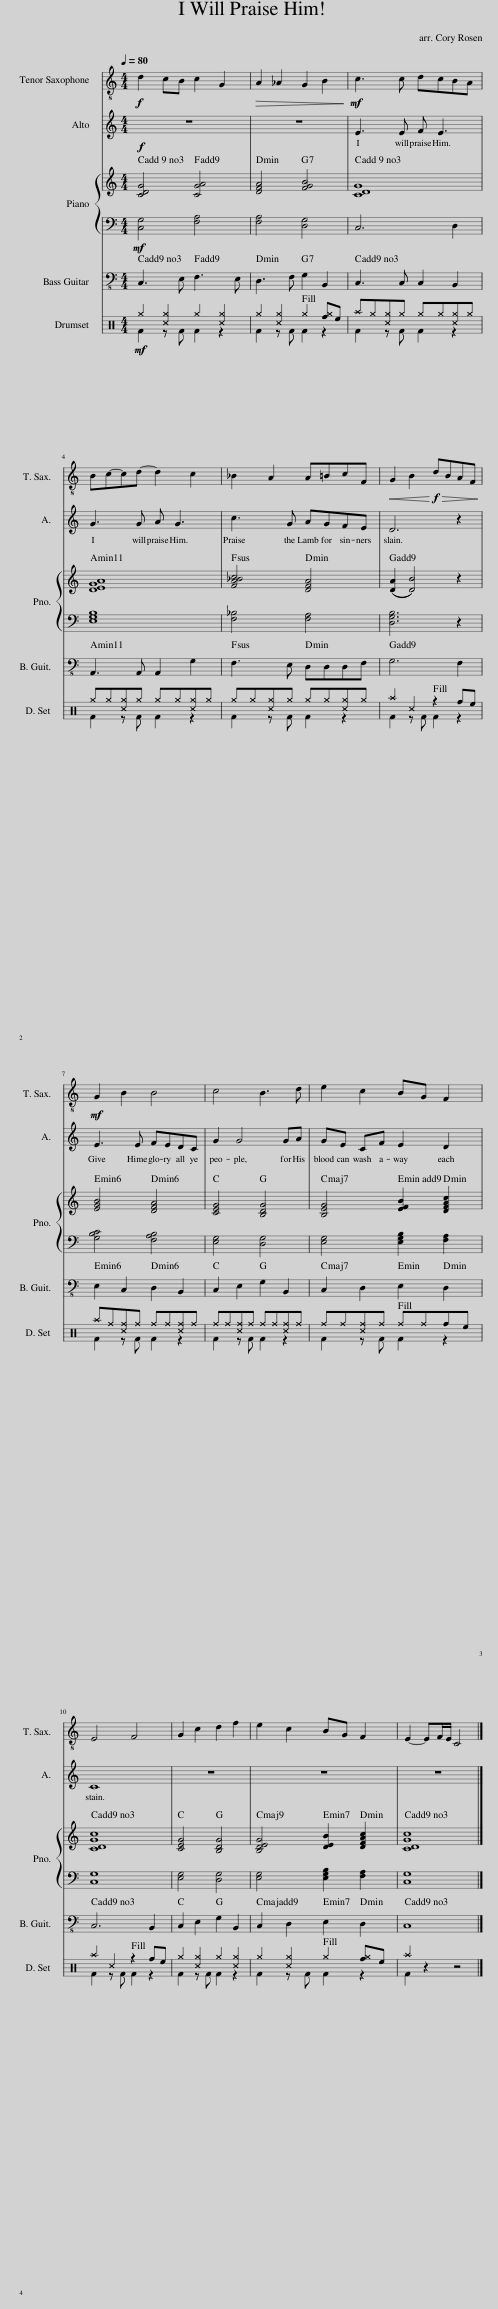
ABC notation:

X:1
%%score 1 2 { 3 | 4 } 5 ( 6 7 )
L:1/8
Q:1/4=80
M:4/4
I:linebreak $
K:C
V:1 treble transpose=-14
V:2 treble
V:3 treble
V:4 bass
V:5 bass transpose=-12
V:6 perc
K:none
V:7 perc
K:none
V:1
[K:C]!f! e2 d^c d2 A2 |!>(! B2 _B2 A2 ^c2!>)! |!mf! d3 d ed^cB |$ ^cd-de- e2 d2 | c2 B2 B^cdG | %5
!<(! A2 ^c2!<)!!f!!>(! ecBG!>)! |$!mf! A2 ^c2 c4 | d4 ^c3 e | ^f2 d2 ^cA G2 |$ ^F4 G4 | %10
 A2 d2 e2 g2 | ^f2 d2 ^cA G2 | ^F2- FG/F/ D4 |] %13
V:2
!f! z8 | z8 | E3 E F E3 |$ G3 G A G3 | c3 G AGFE | %5
 D6 z2 |$ E3 E FEDC | G2 G4 GA | GE CF E2 D2 |$ C8 | %10
 z8 | z8 | z8 |] %13
V:3
 [CDG]4 [CGA]4 | [DFA]4 [FGB]4 | [CDG]8 |$ [DEGA]8 | [FA_Bc]4 [DFA]4 | %5
 ((([DA]2 [DB]4))) z2 |$ [EGB]4 [DFA]4 | [CEG]4 [B,DG]4 | [B,EG]4 [EFB]2 [DFAc]2 |$ [CDGc]8 | %10
 [CEG]4 [B,DG]4 | [B,DEG]4 [DEB]2 [DFAc]2 | [CDGc]8 |] %13
V:4
!mf! [C,G,]4 [F,A,]4 | [F,A,]4 [D,G,]4 | C,6 D,2 |$ [E,G,B,]8 | [F,_B,]4 [F,A,]4 | %5
 [D,G,B,]6 z2 |$ [G,B,C]4 [F,A,B,]4 | [E,G,]4 [D,G,]4 | [E,G,]4 [E,G,B,]2 [F,A,]2 |$ [C,G,]8 | %10
 [E,G,]4 [D,G,]4 | [E,G,]4 [E,G,B,]2 [F,A,]2 | [C,G,]8 |] %13
V:5
 C,3 E, F,3 E, | D,3 F, G,2 B,,2 | C,3 C, C,2 B,,2 |$ A,,3 A,, A,,2 G,2 | F,3 E, D,D,D,F, | %5
 G,6 F,2 |$ E,2 C,2 D,2 B,,2 | C,2 E,2 G,2 B,,2 | C,2 D,2 E,2 D,2 |$ C,6 B,,2 | %10
 C,2 E,2 G,2 B,,2 | C,2 D,2 E,2 D,2 | C,8 |] %13
V:6
!mf! ^g2 [^c^g]2 ^g2 [^c^g]2 | ^g2 [^c^g]2 ^g2 [f^g]e | ^a^g[^c^g]^g ^g^g[^c^g]^g |$ ^g^g[^c^g]^g ^g^g[^c^g]^g | ^g^g[^c^g]^g ^g^g[^c^g]^g | %5
 ^a2 ^c2 z2 fe |$ ^a^f[^c^f]^f ^f^f[^c^f]^f | ^f^f[^c^f]^f ^f^f[^c^f]^f | ^f^f[^c^f]^f ^f^ffe |$ ^a2 ^c2 z2 fe | %10
 ^g2 [^c^g]2 ^g2 [^c^g]2 | ^g2 [^c^g]2 ^g2 [f^g]e | ^a2 z2 z4 |] %13
V:7
 F2 z F F2 z2 | F2 z F F2 z2 | F2 z F F2 z2 |$ F2 z F F2 z2 | F2 z F F2 z2 | %5
 F2 z F F2 z2 |$ F2 z F F2 z2 | F2 z F F2 z2 | F2 z F F2 z2 |$ F2 z F F2 z2 | %10
 F2 z F F2 z2 | F2 z F F2 z2 | F2 x6 |] %13
